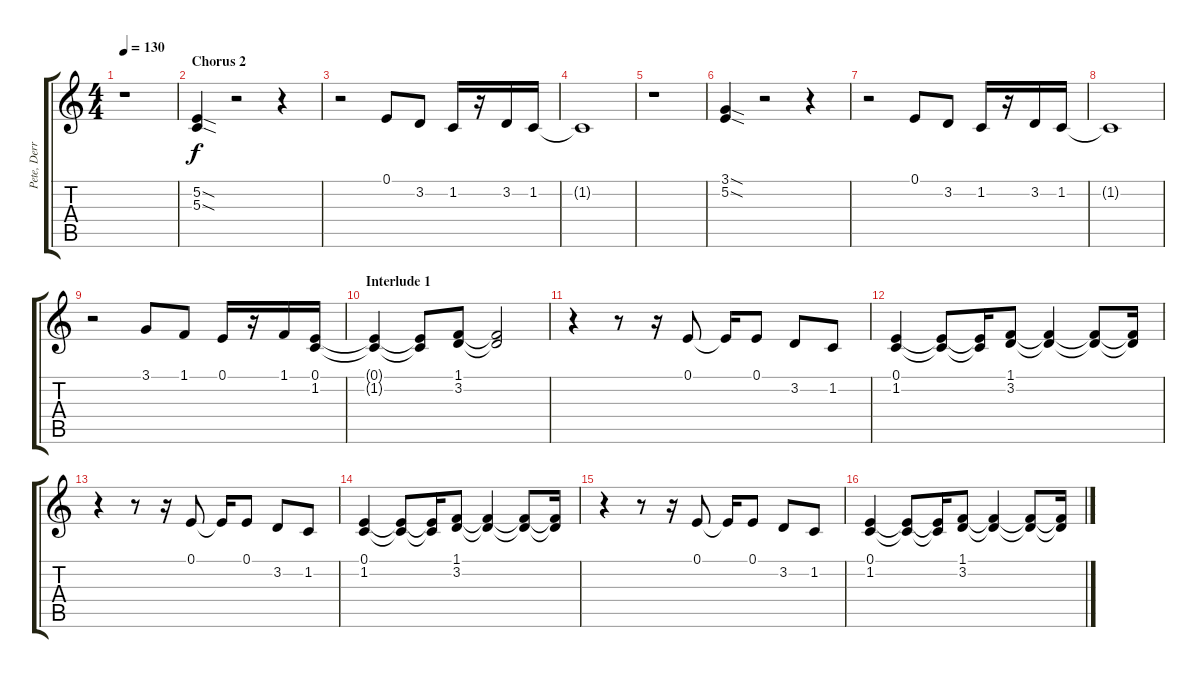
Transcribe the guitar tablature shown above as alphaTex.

\track ("Pete, Derron (Sax)" "Pete, Derr") {instrument tenorsax}
\staff {score tabs}
\tuning (E4 B3 G3 D3 A2 E2) {hide}
\ts (4 4)
\tempo 130
\clef g2
\ks c
r.1{dy f} |
\section ("" "Chorus 2")
(5.2{sod} 5.3{sod}).4 r.2 r.4 |
r.2 0.1.8 3.2.8 1.2.16 r.16 3.2.16 1.2.16 |
1.2{t}.1 |
r.1 |
(3.1{sod} 5.2{sod}).4 r.2 r.4 |
r.2 0.1.8 3.2.8 1.2.16 r.16 3.2.16 1.2.16 |
1.2{t}.1 |
r.2 3.1.8 1.1.8 0.1.16 r.16 1.1.16 (0.1 1.2).16 |
\section ("" "Interlude 1")
(0.1{t} 1.2{t}).4 (0.1{t} 1.2{t}).8 (1.1 3.2).8 (1.1{t} 3.2{t}).2 |
r.4 r.8 r.16 0.1.8 0.1{t}.16 0.1.8 3.2.8 1.2.8 |
(0.1 1.2).4 (0.1{t} 1.2{t}).8 (0.1{t} 1.2{t}).16 (1.1 3.2).8 (1.1{t} 3.2{t}).4 (1.1{t} 3.2{t}).8 (1.1{t} 3.2{t}).16 |
r.4 r.8 r.16 0.1.8 0.1{t}.16 0.1.8 3.2.8 1.2.8 |
(0.1 1.2).4 (0.1{t} 1.2{t}).8 (0.1{t} 1.2{t}).16 (1.1 3.2).8 (1.1{t} 3.2{t}).4 (1.1{t} 3.2{t}).8 (1.1{t} 3.2{t}).16 |
r.4 r.8 r.16 0.1.8 0.1{t}.16 0.1.8 3.2.8 1.2.8 |
(0.1 1.2).4 (0.1{t} 1.2{t}).8 (0.1{t} 1.2{t}).16 (1.1 3.2).8 (1.1{t} 3.2{t}).4 (1.1{t} 3.2{t}).8 (1.1{t} 3.2{t}).16
